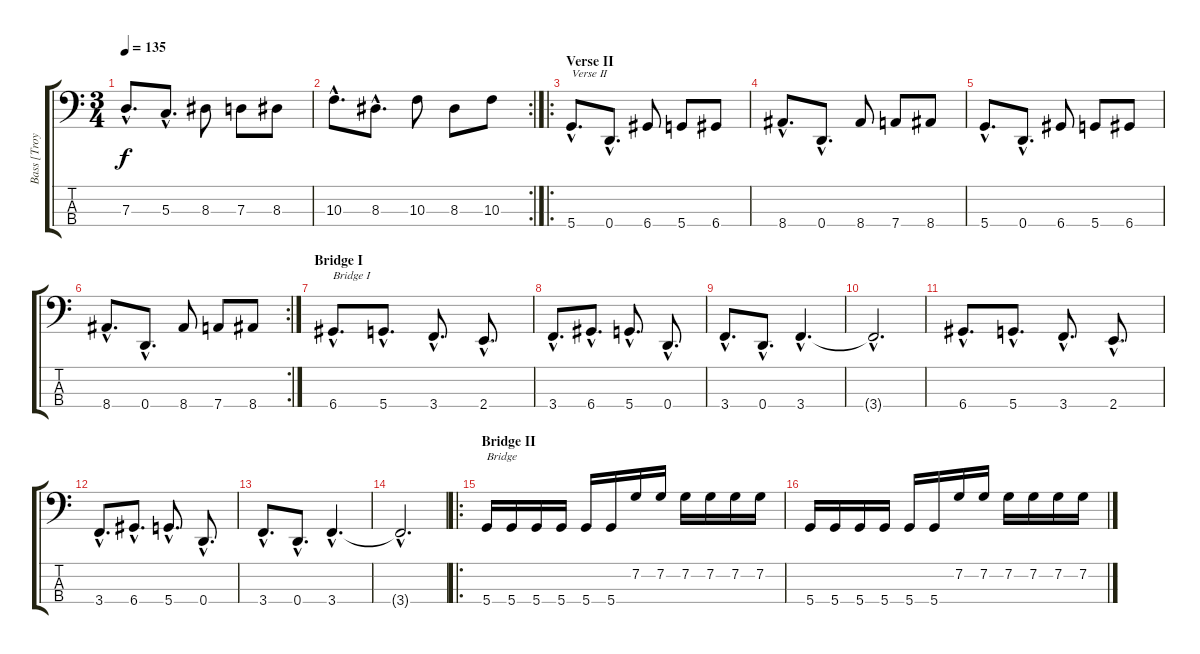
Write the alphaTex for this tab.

\track ("Bass [Troy Sanders]" "Bass [Troy") {instrument electricbasspick}
\staff {score tabs}
\tuning (F2 C2 G1 D1) {hide}
\ts (3 4)
\tempo 135
\clef f4
\ks c
7.3{hac}.8{d dy f} 5.3{hac}.8{d} 8.3.8 7.3.8 8.3.8 |
\rc 2
10.3{hac}.8{d} 8.3{hac}.8{d} 10.3.8 8.3.8 10.3.8 |
\ro
\section ("" "Verse II")
5.4{hac}.8{d txt "Verse II"} 0.4{hac}.8{d} 6.4.8 5.4.8 6.4.8 |
8.4{hac}.8{d} 0.4{hac}.8{d} 8.4.8 7.4.8 8.4.8 |
5.4{hac}.8{d} 0.4{hac}.8{d} 6.4.8 5.4.8 6.4.8 |
\rc 2
8.4{hac}.8{d} 0.4{hac}.8{d} 8.4.8 7.4.8 8.4.8 |
\section ("" "Bridge I")
6.4{hac}.8{d txt "Bridge I"} 5.4{hac}.8{d} 3.4{hac}.8{d} 2.4{hac}.8{d} |
3.4{hac}.8{d} 6.4{hac}.8{d} 5.4{hac}.8{d} 0.4{hac}.8{d} |
3.4{hac}.8{d} 0.4{hac}.8{d} 3.4{hac}.4{d} |
3.4{hac t}.2{d} |
6.4{hac}.8{d} 5.4{hac}.8{d} 3.4{hac}.8{d} 2.4{hac}.8{d} |
3.4{hac}.8{d} 6.4{hac}.8{d} 5.4{hac}.8{d} 0.4{hac}.8{d} |
3.4{hac}.8{d} 0.4{hac}.8{d} 3.4{hac}.4{d} |
3.4{hac t}.2{d} |
\ro
\section ("" "Bridge II")
5.4.16{txt "Bridge"} 5.4.16 5.4.16 5.4.16 5.4.16 5.4.16 7.2.16 7.2.16 7.2.16 7.2.16 7.2.16 7.2.16 |
5.4.16 5.4.16 5.4.16 5.4.16 5.4.16 5.4.16 7.2.16 7.2.16 7.2.16 7.2.16 7.2.16 7.2.16
